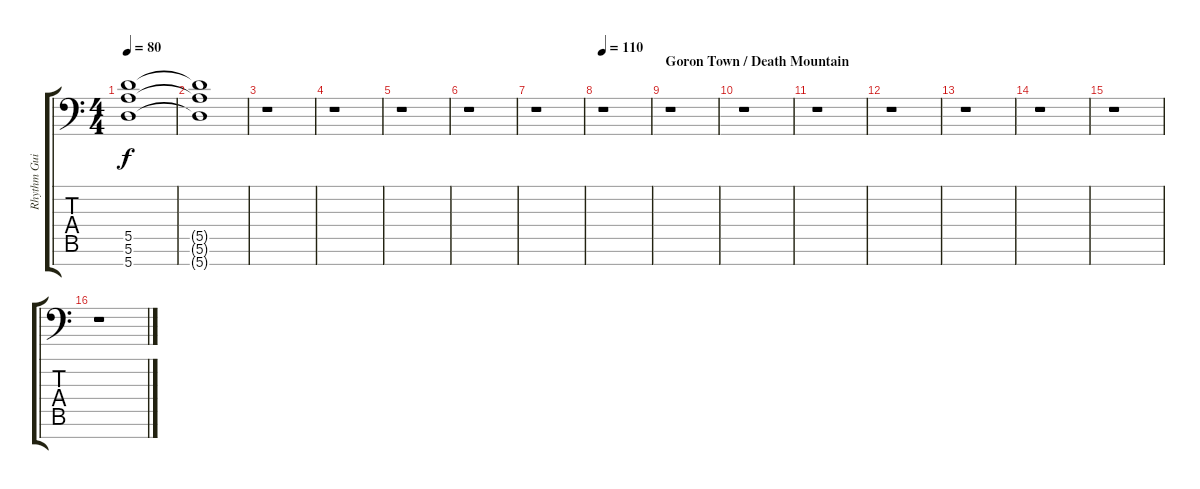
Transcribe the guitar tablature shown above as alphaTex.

\track ("Rhythm Guitar" "Rhythm Gui") {instrument distortionguitar}
\staff {score tabs}
\tuning (E4 B3 G3 D3 A2 E2 A1) {hide}
\ts (4 4)
\tempo 80
\clef f4
\ks c
(5.5{t} 5.6{t} 5.7{t}).1{dy f} |
(5.5{t} 5.6{t} 5.7{t}).1 |
r.1 |
r.1 |
r.1 |
r.1 |
r.1 |
\tempo 110
r.1 |
\section ("" "Goron Town / Death Mountain")
r.1 |
r.1 |
r.1 |
r.1 |
r.1 |
r.1 |
r.1 |
r.1
